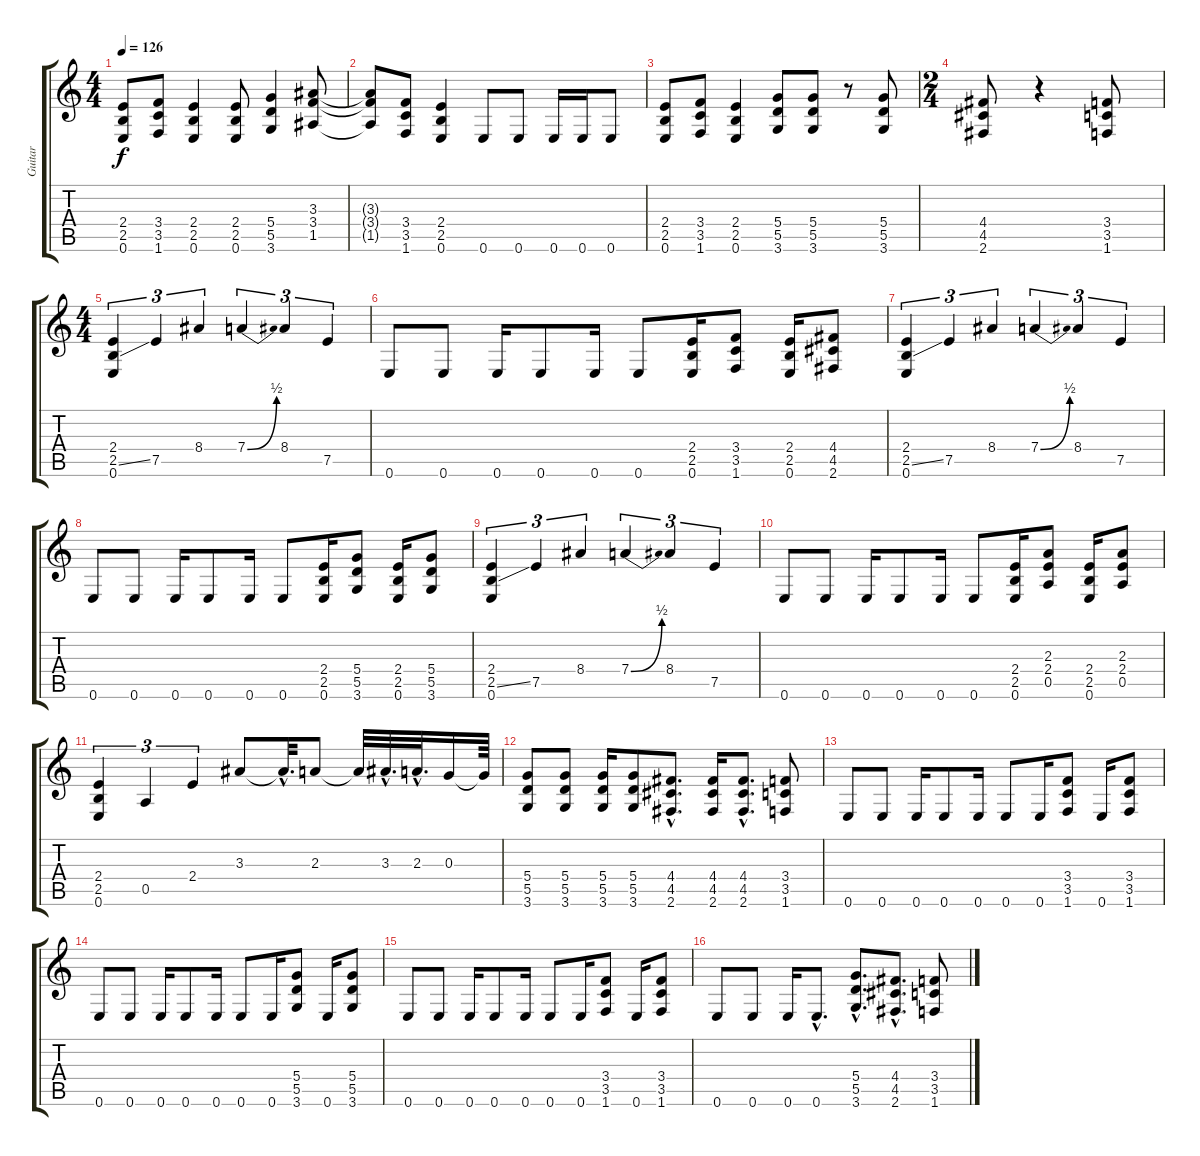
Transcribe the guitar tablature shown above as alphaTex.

\track ("Guitar" "Guitar") {instrument distortionguitar}
\staff {score tabs}
\tuning (E4 B3 G3 D3 A2 E2) {hide}
\ts (4 4)
\tempo 126
\clef g2
\ks c
(2.4 2.5 0.6).8{dy f} (3.4 3.5 1.6).8 (2.4 2.5 0.6).4 (2.4 2.5 0.6).8 (5.4 5.5 3.6).4 (3.3 3.4 1.5).8 |
(3.3{t} 3.4{t} 1.5{t}).8 (3.4 3.5 1.6).8 (2.4 2.5 0.6).4 0.6.8 0.6.8 0.6.16 0.6.16 0.6.8 |
(2.4 2.5 0.6).8 (3.4 3.5 1.6).8 (2.4 2.5 0.6).4 (5.4 5.5 3.6).8 (5.4 5.5 3.6).8 r.8 (5.4 5.5 3.6).8 |
\ts (2 4)
(4.4 4.5 2.6).8 r.4 (3.4 3.5 1.6).8 |
\ts (4 4)
(2.4 2.5{ss} 0.6).4{tu (3 2)} 7.5.4{tu (3 2)} 8.4.4{tu (3 2)} 7.4{be (bend 0 0 60 2)}.4{tu (3 2)} 8.4.4{tu (3 2)} 7.5.4{tu (3 2)} |
0.6.8 0.6.8 0.6.16 0.6.8 0.6.16 0.6.8 (2.4 2.5 0.6).16 (3.4 3.5 1.6).8 (2.4 2.5 0.6).16 (4.4 4.5 2.6).8 |
(2.4 2.5{ss} 0.6).4{tu (3 2)} 7.5.4{tu (3 2)} 8.4.4{tu (3 2)} 7.4{be (bend 0 0 60 2)}.4{tu (3 2)} 8.4.4{tu (3 2)} 7.5.4{tu (3 2)} |
0.6.8 0.6.8 0.6.16 0.6.8 0.6.16 0.6.8 (2.4 2.5 0.6).16 (5.4 5.5 3.6).8 (2.4 2.5 0.6).16 (5.4 5.5 3.6).8 |
(2.4 2.5{ss} 0.6).4{tu (3 2)} 7.5.4{tu (3 2)} 8.4.4{tu (3 2)} 7.4{be (bend 0 0 60 2)}.4{tu (3 2)} 8.4.4{tu (3 2)} 7.5.4{tu (3 2)} |
0.6.8 0.6.8 0.6.16 0.6.8 0.6.16 0.6.8 (2.4 2.5 0.6).16 (2.3 2.4 0.5).8 (2.4 2.5 0.6).16 (2.3 2.4 0.5).8 |
(2.4 2.5 0.6).4{tu (3 2)} 0.5.4{tu (3 2)} 2.4.4{tu (3 2)} 3.3.8 3.3{hac t}.32{d} 2.3.8 2.3{t}.32 3.3{hac}.32{d} 2.3{hac}.32{d} 0.3.16 0.3{t}.64 |
(5.4 5.5 3.6).8 (5.4 5.5 3.6).8 (5.4 5.5 3.6).16 (5.4 5.5 3.6).8 (4.4{hac} 4.5{hac} 2.6{hac}).8{d} (4.4 4.5 2.6).16 (4.4{hac} 4.5{hac} 2.6{hac}).8{d} (3.4 3.5 1.6).8 |
0.6.8 0.6.8 0.6.16 0.6.8 0.6.16 0.6.8 0.6.16 (3.4 3.5 1.6).8 0.6.16 (3.4 3.5 1.6).8 |
0.6.8 0.6.8 0.6.16 0.6.8 0.6.16 0.6.8 0.6.16 (5.4 5.5 3.6).8 0.6.16 (5.4 5.5 3.6).8 |
0.6.8 0.6.8 0.6.16 0.6.8 0.6.16 0.6.8 0.6.16 (3.4 3.5 1.6).8 0.6.16 (3.4 3.5 1.6).8 |
0.6.8 0.6.8 0.6.16 0.6{hac}.8{d} (5.4{hac} 5.5{hac} 3.6{hac}).8{d} (4.4{hac} 4.5{hac} 2.6{hac}).8{d} (3.4 3.5 1.6).8
